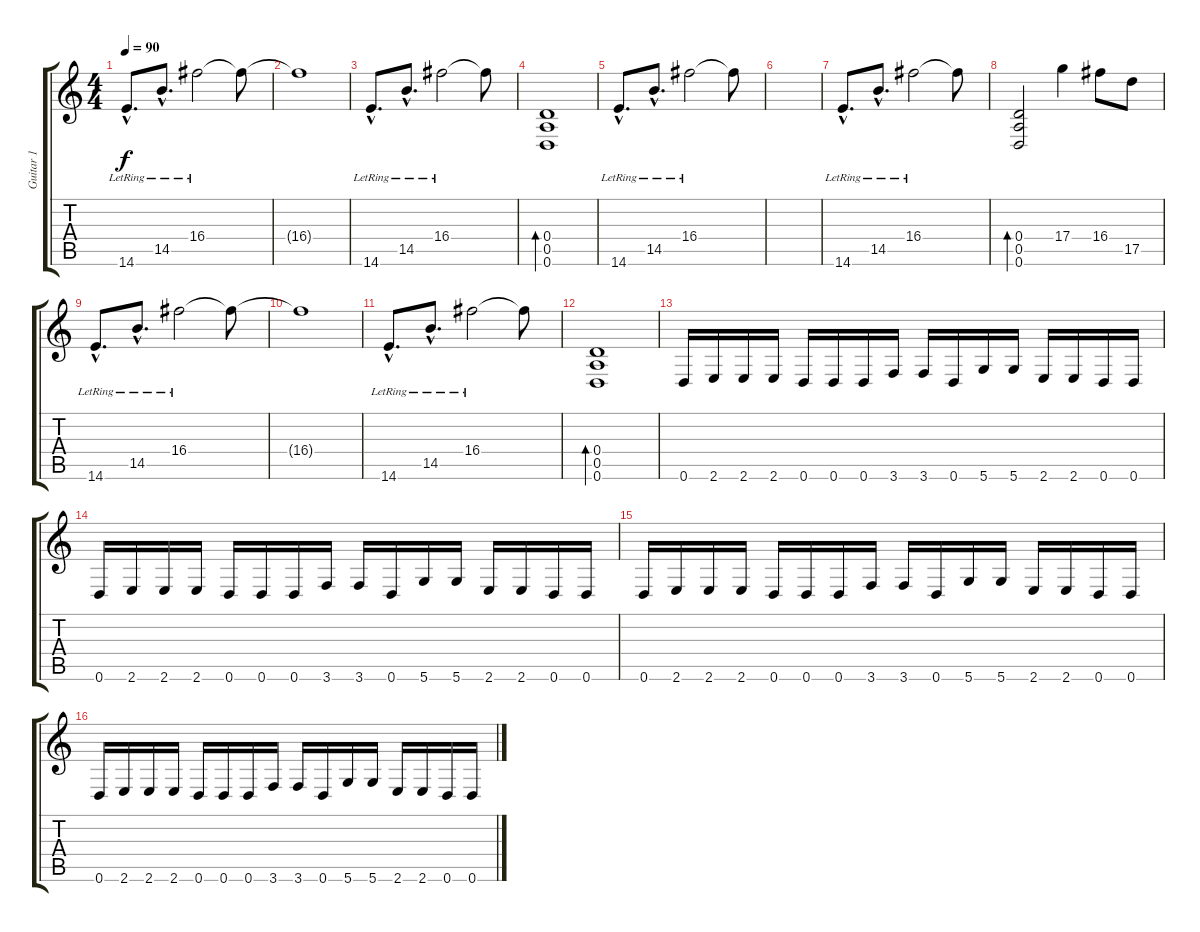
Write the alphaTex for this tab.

\track ("Guitar 1" "Guitar 1") {instrument distortionguitar}
\staff {score tabs}
\tuning (E4 B3 G3 D3 A2 D2) {hide}
\ts (4 4)
\tempo 90
\clef g2
\ks c
14.6{hac lr}.8{d dy f instrument distortionguitar} 14.5{hac lr}.8{d} 16.4{lr}.2 16.4{t}.8 |
16.4{t}.1 |
14.6{hac lr}.8{d instrument distortionguitar} 14.5{hac lr}.8{d} 16.4{lr}.2 16.4{t}.8 |
(0.4 0.5 0.6).1{bd 120} |
14.6{hac lr}.8{d instrument distortionguitar} 14.5{hac lr}.8{d} 16.4{lr}.2 16.4{t}.8 |
|
14.6{hac lr}.8{d instrument distortionguitar} 14.5{hac lr}.8{d} 16.4{lr}.2 16.4{t}.8 |
(0.4 0.5 0.6).2{bd 120} 17.4.4 16.4.8 17.5.8 |
14.6{hac lr}.8{d instrument distortionguitar} 14.5{hac lr}.8{d} 16.4{lr}.2 16.4{t}.8 |
16.4{t}.1 |
14.6{hac lr}.8{d instrument distortionguitar} 14.5{hac lr}.8{d} 16.4{lr}.2 16.4{t}.8 |
(0.4 0.5 0.6).1{bd 120} |
0.6.16{volume 14 instrument electricguitarmuted} 2.6.16 2.6.16 2.6.16 0.6.16 0.6.16 0.6.16 3.6.16 3.6.16 0.6.16 5.6.16 5.6.16 2.6.16 2.6.16 0.6.16 0.6.16 |
0.6.16{volume 14 instrument electricguitarmuted} 2.6.16 2.6.16 2.6.16 0.6.16 0.6.16 0.6.16 3.6.16 3.6.16 0.6.16 5.6.16 5.6.16 2.6.16 2.6.16 0.6.16 0.6.16 |
0.6.16{volume 14 instrument electricguitarmuted} 2.6.16 2.6.16 2.6.16 0.6.16 0.6.16 0.6.16 3.6.16 3.6.16 0.6.16 5.6.16 5.6.16 2.6.16 2.6.16 0.6.16 0.6.16 |
0.6.16{volume 14 instrument electricguitarmuted} 2.6.16 2.6.16 2.6.16 0.6.16 0.6.16 0.6.16 3.6.16 3.6.16 0.6.16 5.6.16 5.6.16 2.6.16 2.6.16 0.6.16 0.6.16
